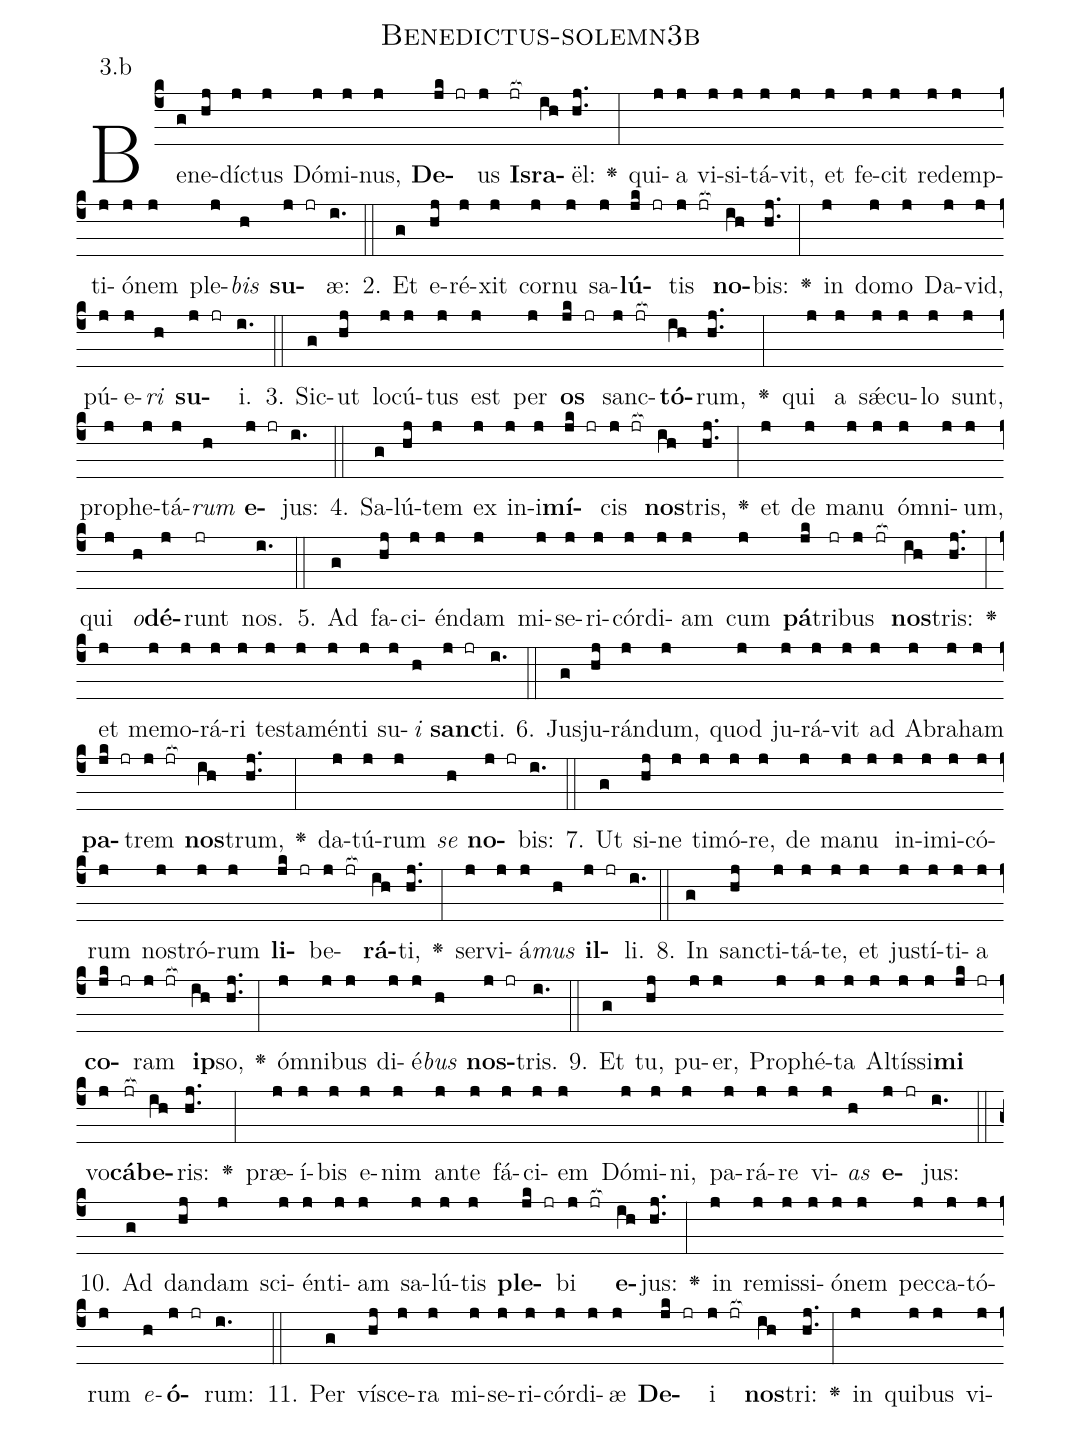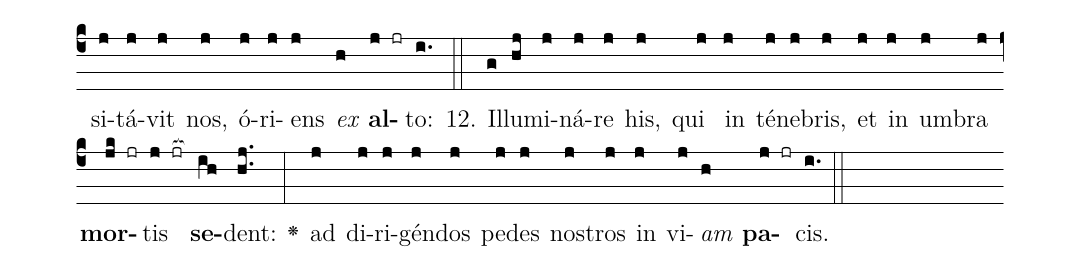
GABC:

name: Benedictus-solemn3b;
annotation: 3.b;
%%
(c4)Be(g)ne(hj)díc(j)tus(j) Dó(j)mi(j)nus,(j) <b>De</b>(jk jr)us(j) <b>Is</b>(jr[ocb:1{])<b>ra</b>(ih[ocb:0}])ël:(hj..) <v>\greheightstar</v>(:) qui(j)a(j) vi(j)si(j)tá(j)vit,(j) et(j) fe(j)cit(j) red(j)emp(j)ti(j)ó(j)nem(j) ple(j)<i>bis</i>(h) <b>su</b>(j jr)æ:(i.) (::)
2. Et(g) e(hj)ré(j)xit(j) cor(j)nu(j) sa(j)<b>lú</b>(jk jr)tis(j jr[ocb:1{]) <b>no</b>(ih[ocb:0}])bis:(hj..) <v>\greheightstar</v>(:) in(j) do(j)mo(j) Da(j)vid,(j) pú(j)e(j)<i>ri</i>(h) <b>su</b>(j jr)i.(i.) (::)
3. Sic(g)ut(hj) lo(j)cú(j)tus(j) est(j) per(j) <b>os</b>(jk jr) sanc(j jr[ocb:1{])<b>tó</b>(ih[ocb:0}])rum,(hj..) <v>\greheightstar</v>(:) qui(j) a(j) sǽ(j)cu(j)lo(j) sunt,(j) pro(j)phe(j)tá(j)<i>rum</i>(h) <b>e</b>(j jr)jus:(i.) (::)
4. Sa(g)lú(hj)tem(j) ex(j) in(j)i(j)<b>mí</b>(jk jr)cis(j jr[ocb:1{]) <b>nos</b>(ih[ocb:0}])tris,(hj..) <v>\greheightstar</v>(:) et(j) de(j) ma(j)nu(j) óm(j)ni(j)um,(j) qui(j) <i>o</i>(h)<b>dé</b>(j)runt(jr) nos.(i.) (::)
5. Ad(g) fa(hj)ci(j)én(j)dam(j) mi(j)se(j)ri(j)cór(j)di(j)am(j) cum(j) <b>pá</b>(jk)tri(jr)bus(j jr[ocb:1{]) <b>nos</b>(ih[ocb:0}])tris:(hj..) <v>\greheightstar</v>(:) et(j) me(j)mo(j)rá(j)ri(j) tes(j)ta(j)mén(j)ti(j) su(j)<i>i</i>(h) <b>sanc</b>(j jr)ti.(i.) (::)
6. Ju(g)sju(hj)rán(j)dum,(j) quod(j) ju(j)rá(j)vit(j) ad(j) A(j)bra(j)ham(j) <b>pa</b>(jk jr)trem(j jr[ocb:1{]) <b>nos</b>(ih[ocb:0}])trum,(hj..) <v>\greheightstar</v>(:) da(j)tú(j)rum(j) <i>se</i>(h) <b>no</b>(j jr)bis:(i.) (::)
7. Ut(g) si(hj)ne(j) ti(j)mó(j)re,(j) de(j) ma(j)nu(j) in(j)i(j)mi(j)có(j)rum(j) nos(j)tró(j)rum(j) <b>li</b>(jk jr)be(j jr[ocb:1{])<b>rá</b>(ih[ocb:0}])ti,(hj..) <v>\greheightstar</v>(:) ser(j)vi(j)á(j)<i>mus</i>(h) <b>il</b>(j jr)li.(i.) (::)
8. In(g) sanc(hj)ti(j)tá(j)te,(j) et(j) jus(j)tí(j)ti(j)a(j) <b>co</b>(jk jr)ram(j jr[ocb:1{]) <b>ip</b>(ih[ocb:0}])so,(hj..) <v>\greheightstar</v>(:) óm(j)ni(j)bus(j) di(j)é(j)<i>bus</i>(h) <b>nos</b>(j jr)tris.(i.) (::)
9. Et(g) tu,(hj) pu(j)er,(j) Pro(j)phé(j)ta(j) Al(j)tís(j)si(j)<b>mi</b>(jk jr) vo(j)<b>cá</b>(jr[ocb:1{])<b>be</b>(ih[ocb:0}])ris:(hj..) <v>\greheightstar</v>(:) præ(j)í(j)bis(j) e(j)nim(j) an(j)te(j) fá(j)ci(j)em(j) Dó(j)mi(j)ni,(j) pa(j)rá(j)re(j) vi(j)<i>as</i>(h) <b>e</b>(j jr)jus:(i.) (::)
10. Ad(g) dan(hj)dam(j) sci(j)én(j)ti(j)am(j) sa(j)lú(j)tis(j) <b>ple</b>(jk jr)bi(j jr[ocb:1{]) <b>e</b>(ih[ocb:0}])jus:(hj..) <v>\greheightstar</v>(:) in(j) re(j)mis(j)si(j)ó(j)nem(j) pec(j)ca(j)tó(j)rum(j) <i>e</i>(h)<b>ó</b>(j jr)rum:(i.) (::)
11. Per(g) ví(hj)sce(j)ra(j) mi(j)se(j)ri(j)cór(j)di(j)æ(j) <b>De</b>(jk jr)i(j jr[ocb:1{]) <b>nos</b>(ih[ocb:0}])tri:(hj..) <v>\greheightstar</v>(:) in(j) qui(j)bus(j) vi(j)si(j)tá(j)vit(j) nos,(j) ó(j)ri(j)ens(j) <i>ex</i>(h) <b>al</b>(j jr)to:(i.) (::)
12. Il(g)lu(hj)mi(j)ná(j)re(j) his,(j) qui(j) in(j) té(j)ne(j)bris,(j) et(j) in(j) um(j)bra(j) <b>mor</b>(jk jr)tis(j jr[ocb:1{]) <b>se</b>(ih[ocb:0}])dent:(hj..) <v>\greheightstar</v>(:) ad(j) di(j)ri(j)gén(j)dos(j) pe(j)des(j) nos(j)tros(j) in(j) vi(j)<i>am</i>(h) <b>pa</b>(j jr)cis.(i.) (::)
